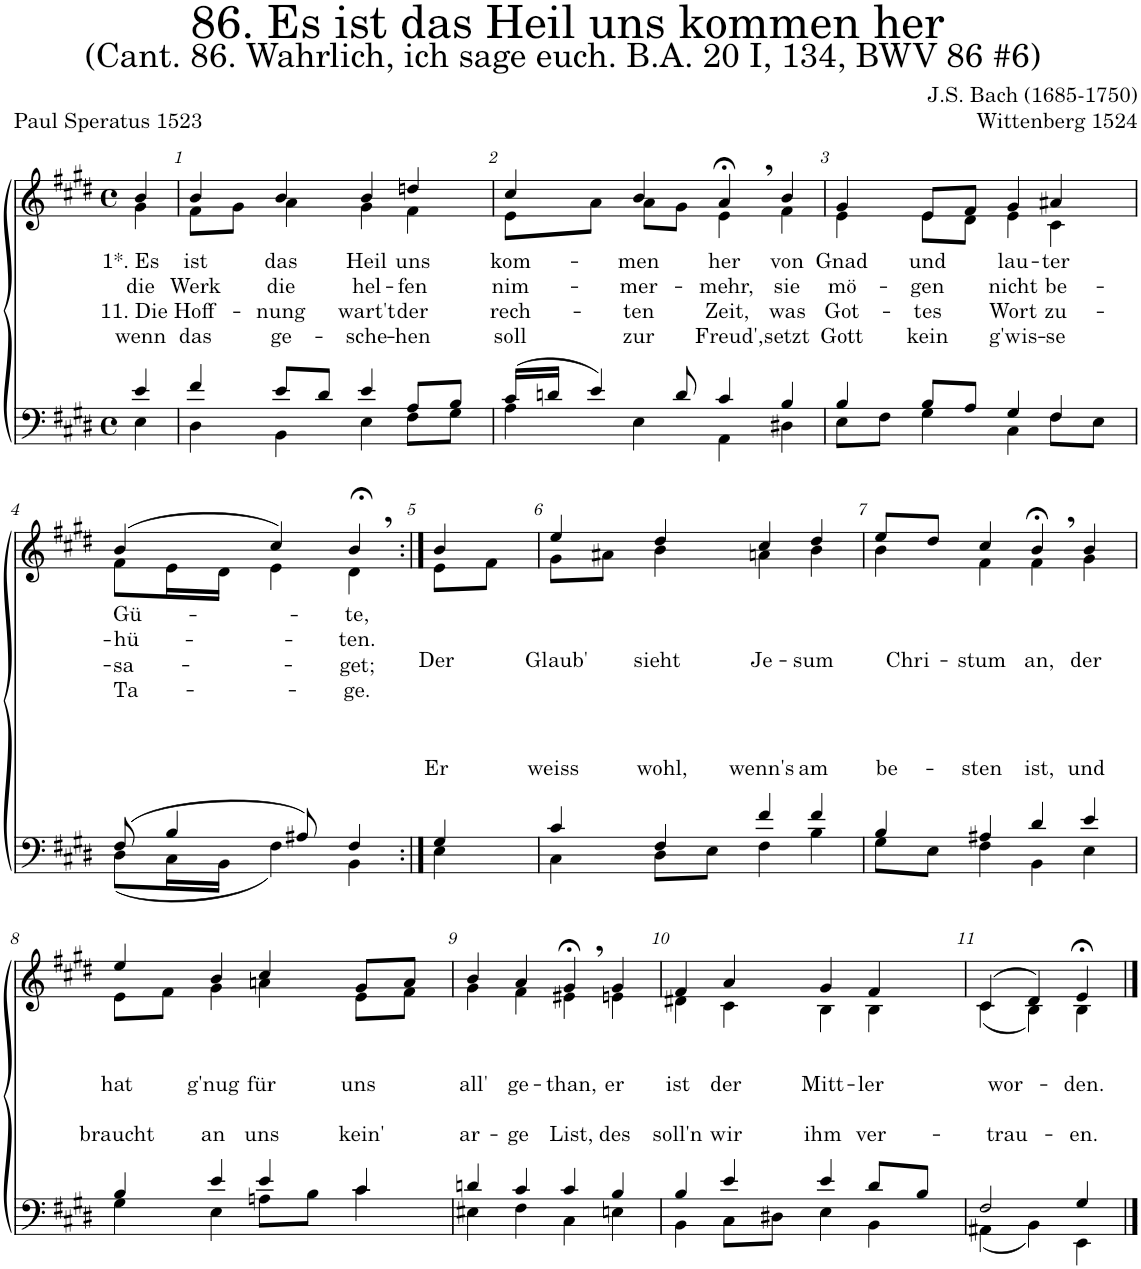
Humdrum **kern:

**kern	**kern	**text	**text	**text	**text
*part2	*part1	*part1	*part1	*part1	*part1
*staff2	*staff1	*staff1	*staff1	*staff1	*staff1
*I"Tenor/Bass	*I"Soprano/Alto	*	*	*	*
*clefF4	*clefG2	*	*	*	*
*k[f#c#g#d#]	*k[f#c#g#d#]	*	*	*	*
*M4/4	*M4/4	*	*	*	*
*met(c)	*met(c)	*	*	*	*
=	=	=	=	=	=
*^	*	*	*	*	*
!	!	!	!LO:LY:b	!LO:LY:b	!LO:LY:b	!LO:LY:b
*	*	*^	*	*	*	*
4e/	4E\	4b/	4g#\	1*. Es	die	11. Die	wenn
=1	=1	=1	=1	=1	=1	=1	=1
!	!	!	!	!LO:LY:b	!LO:LY:b	!LO:LY:b	!LO:LY:b
4f#/	4D#\	4b/	8f#\L	ist	Werk	Hoff-	das
.	.	.	8g#\J	.	.	.	.
!	!	!	!	!LO:LY:b	!LO:LY:b	!LO:LY:b	!LO:LY:b
8e/L	4BB\	4b/	4a\	das	die	-nung	ge-
8d#/J	.	.	.	.	.	.	.
!	!	!	!	!LO:LY:b	!LO:LY:b	!LO:LY:b	!LO:LY:b
4e/	4E\	4b/	4g#\	Heil	hel-	wart't	-sche-
!	!	!	!	!LO:LY:b	!LO:LY:b	!LO:LY:b	!LO:LY:b
8A/L	8F#\L	4ddn/	4f#\	uns	-fen	der	-hen
8B/J	8G#\J	.	.	.	.	.	.
=2	=2	=2	=2	=2	=2	=2	=2
!	!	!	!	!LO:LY:b	!LO:LY:b	!LO:LY:b	!LO:LY:b
(16c#/LL	4A\	4cc#/	8e\L	kom-	nim-	rech-	soll
16dn/JJ	.	.	.	.	.	.	.
4e/)	.	.	8a\J	.	.	.	.
!	!	!	!	!LO:LY:b	!LO:LY:b	!LO:LY:b	!LO:LY:b
.	4E\	4b/	8a\L	-men	-mer-	-ten	zur
8d/	.	.	8g#\J	.	.	.	.
!	!	!	!	!LO:LY:b	!LO:LY:b	!LO:LY:b	!LO:LY:b
4c#/	4AA\	4a;<,/	4e\	her	-mehr,	Zeit,	Freud',
!	!	!	!	!LO:LY:b	!LO:LY:b	!LO:LY:b	!LO:LY:b
4B/	4D#X\	4b/	4f#\	von	sie	was	setzt
=3	=3	=3	=3	=3	=3	=3	=3
!	!	!	!	!LO:LY:b	!LO:LY:b	!LO:LY:b	!LO:LY:b
4B/	8E\L	4g#/	4e\	Gnad	mö-	Got-	Gott
.	8F#\J	.	.	.	.	.	.
!	!	!	!	!LO:LY:b	!LO:LY:b	!LO:LY:b	!LO:LY:b
8B/L	4G#\	8e/L	8e\L	und	-gen	-tes	kein
8A/J	.	8f#/J	8d#\J	.	.	.	.
!	!	!	!	!LO:LY:b	!LO:LY:b	!LO:LY:b	!LO:LY:b
4G#/	4C#\	4g#/	4e\	lau-	nicht	Wort	g'wis-
!	!	!	!	!LO:LY:b	!LO:LY:b	!LO:LY:b	!LO:LY:b
4F#/	8F#\L	4a#X/	4c#\	-ter	be-	zu-	-se
.	8E\J	.	.	.	.	.	.
!!LO:LB:g=z	!!
=4	=4	=4	=4	=4	=4	=4	=4
!	!	!	!	!LO:LY:b	!LO:LY:b	!LO:LY:b	!LO:LY:b
(8F#/	(8D#\L	(4b/	8f#\L	Gü-	-hü-	-sa-	Ta-
4B/	16C#\L	.	16e\L	.	.	.	.
.	16BB\JJ	.	16d#\JJ	.	.	.	.
.	4F#\)	4cc#/)	4e\	.	.	.	.
8A#X/)	.	.	.	.	.	.	.
!	!	!	!	!LO:LY:b	!LO:LY:b	!LO:LY:b	!LO:LY:b
4F#/	4BB\	4b;<,/	4d#\	-te,	-ten.	-get;	-ge.
=5:|!	=5:|!	=5:|!	=5:|!	=5:|!	=5:|!	=5:|!	=5:|!
!	!	!	!	!	!LO:LY:b	!	!LO:LY:b
4G#/	4E\	4b/	8e\L	.	Der	.	Er
.	.	.	8f#\J	.	.	.	.
=6	=6	=6	=6	=6	=6	=6	=6
!	!	!	!	!	!LO:LY:b	!	!LO:LY:b
4c#/	4C#\	4ee;</	8g#\L	.	Glaub'	.	weiss
.	.	.	8a#X\J	.	.	.	.
!	!	!	!	!	!LO:LY:b	!	!LO:LY:b
4F#/	8D#\L	4dd#/	4b\	.	sieht	.	wohl,
.	8E\J	.	.	.	.	.	.
!	!	!	!	!	!LO:LY:b	!	!LO:LY:b
4f#/	4F#\	4cc#;</	4an\	.	Je-	.	wenn's
!	!	!	!	!	!LO:LY:b	!	!LO:LY:b
4f#/	4B\	4dd#/	4b\	.	-sum	.	am
=7	=7	=7	=7	=7	=7	=7	=7
!	!	!	!	!	!LO:LY:b	!	!LO:LY:b
4B/	8G#\L	8ee;</L	4b\	.	Chri-	.	be-
.	8E\J	8dd#/J	.	.	.	.	.
!	!	!	!	!	!LO:LY:b	!	!LO:LY:b
4A#X/	4F#\	4cc#/	4f#\	.	-stum	.	-sten
!	!	!	!	!	!LO:LY:b	!	!LO:LY:b
4d#/	4BB\	4b;<,/	4f#\	.	an,	.	ist,
!	!	!	!	!	!LO:LY:b	!	!LO:LY:b
4e/	4E\	4b/	4g#\	.	der	.	und
!!LO:LB:g=z	!!
=8	=8	=8	=8	=8	=8	=8	=8
!	!	!	!	!	!LO:LY:b	!LO:LY:b	!
4B/	4G#\	4ee;</	8e\L	.	hat	braucht	.
.	.	.	8f#\J	.	.	.	.
!	!	!	!	!	!LO:LY:b	!LO:LY:b	!
4e/	4E\	4b/	4g#\	.	g'nug	an	.
!	!	!	!	!	!LO:LY:b	!LO:LY:b	!
4e/	8An\L	4cc#/	4an\	.	für	uns	.
.	8B\J	.	.	.	.	.	.
!	!	!	!	!	!LO:LY:b	!LO:LY:b	!
4c#/	4c#\	8g#/L	8e\L	.	uns	kein'	.
.	.	8a/J	8f#\J	.	.	.	.
=9	=9	=9	=9	=9	=9	=9	=9
!	!	!	!	!	!LO:LY:b	!LO:LY:b	!
4dn/	4E#X\	4b/	4g#\	.	all'	ar-	.
!	!	!	!	!	!LO:LY:b	!LO:LY:b	!
4c#/	4F#\	4a/	4f#\	.	ge-	-ge	.
!	!	!	!	!	!LO:LY:b	!LO:LY:b	!
4c#/	4C#\	4g#;<,/	4e#X\	.	-than,	List,	.
!	!	!	!	!	!LO:LY:b	!LO:LY:b	!
4B/	4En\	4g#/	4en\	.	er	des	.
=10	=10	=10	=10	=10	=10	=10	=10
!	!	!	!	!	!LO:LY:b	!LO:LY:b	!
4B/	4BB\	4f#/	4d#X\	.	ist	soll'n	.
!	!	!	!	!	!LO:LY:b	!LO:LY:b	!
4e/	8C#\L	4a/	4c#\	.	der	wir	.
.	8D#X\J	.	.	.	.	.	.
!	!	!	!	!	!LO:LY:b	!LO:LY:b	!
4e/	4E\	4g#/	4B\	.	Mitt-	ihm	.
!	!	!	!	!	!LO:LY:b	!LO:LY:b	!
8d#/L	4BB\	4f#/	4B\	.	-ler	ver-	.
8B/J	.	.	.	.	.	.	.
=11	=11	=11	=11	=11	=11	=11	=11
!	!	!	!	!	!LO:LY:b	!LO:LY:b	!
2F#/	(4AA#X\	(4c#/	(4c#\	.	wor-	-trau-	.
.	4BB\)	4d#/)	4B\)	.	.	.	.
!	!	!	!	!	!LO:LY:b	!LO:LY:b	!
4G#/	4EE\	4e;</	4B\	.	-den.	-en.	.
*v	*v	*	*	*	*	*	*
*	*v	*v	*	*	*	*
==	==	==	==	==	==
*-	*-	*-	*-	*-	*-
